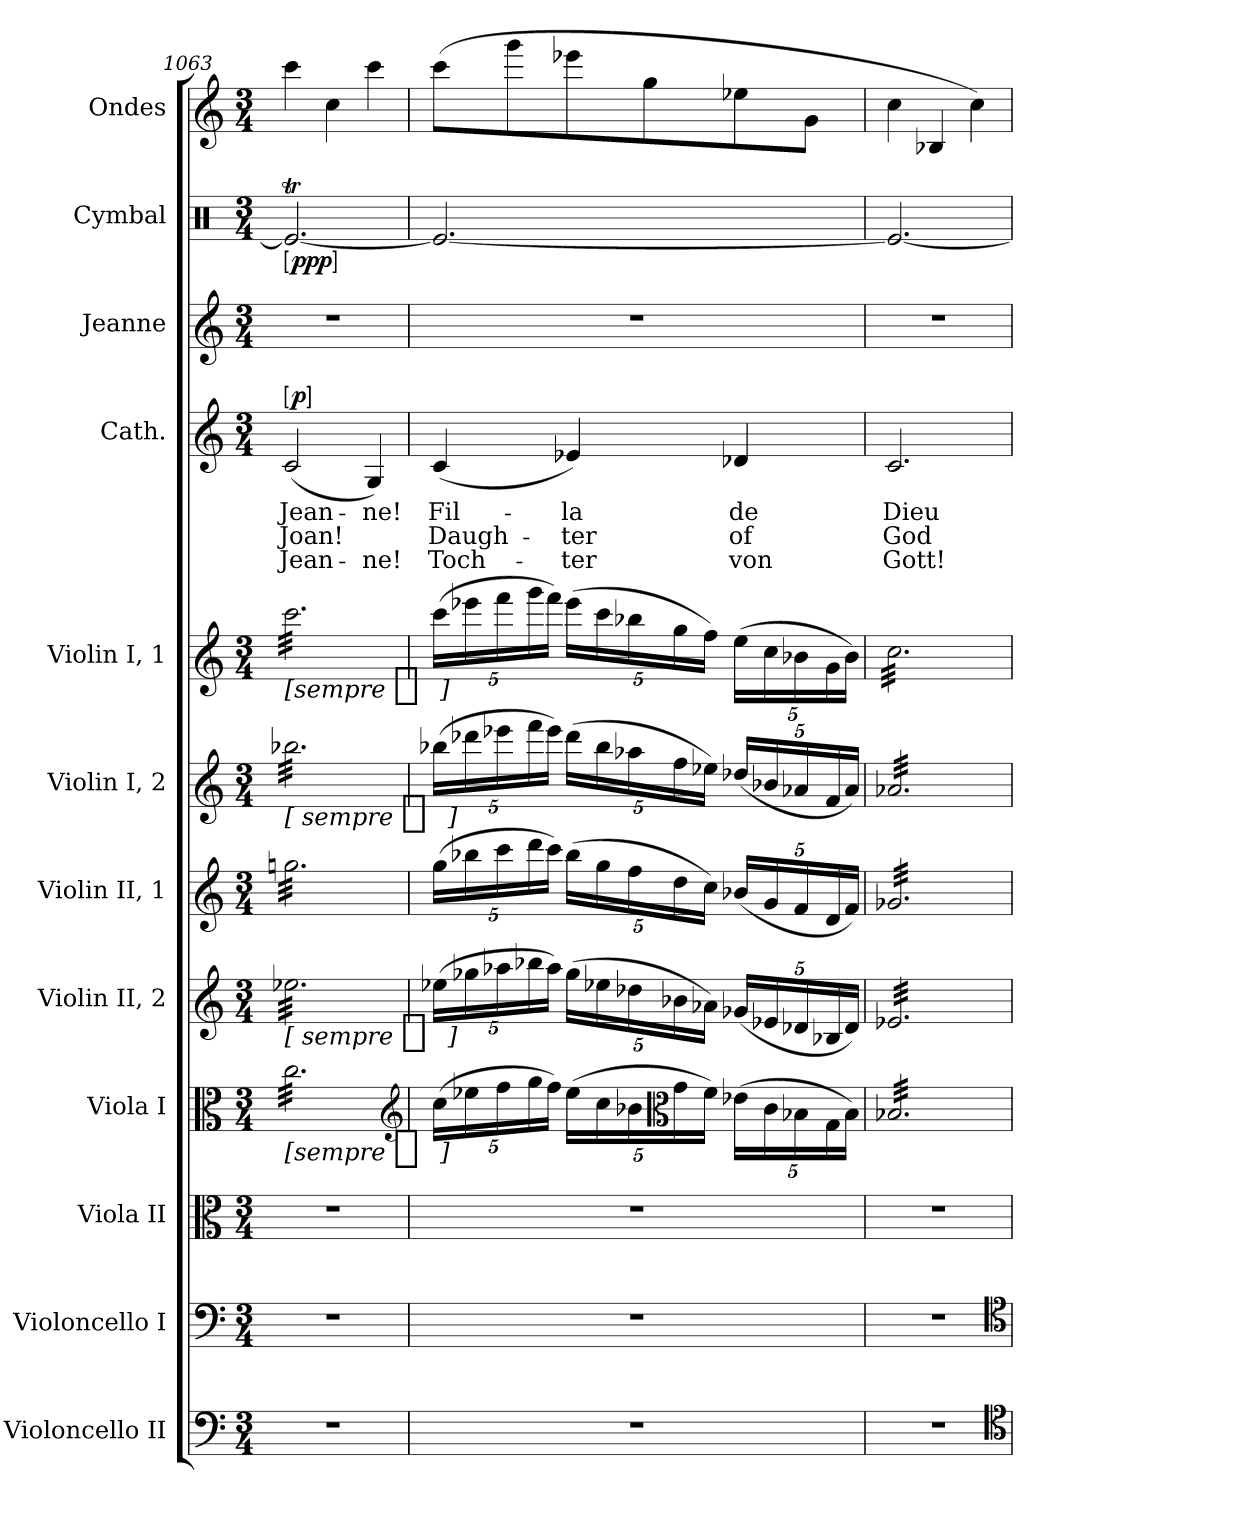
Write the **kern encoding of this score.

**kern	**kern	**kern	**kern	**dynam	**kern	**dynam	**kern	**kern	**dynam	**kern	**dynam	**kern	**text	**text	**text	**dynam	**kern	**kern	**dynam	**kern
*part12	*part11	*part10	*part9	*part9	*part8	*part8	*part7	*part6	*part6	*part5	*part5	*part4	*part4	*part4	*part4	*part4	*part3	*part2	*part2	*part1
*staff12	*staff11	*staff10	*staff9	*staff9	*staff8	*staff8	*staff7	*staff6	*staff6	*staff5	*staff5	*staff4	*staff4	*staff4	*staff4	*staff4	*staff3	*staff2	*staff2	*staff1
*I"Violoncello II	*I"Violoncello I	*I"Viola II	*I"Viola I	*	*I"Violin II, 2	*	*I"Violin II, 1	*I"Violin I, 2	*	*I"Violin I, 1	*	*I"Cath.	*	*	*	*	*I"Jeanne	*I"Cymbal	*	*I"Ondes
*I'Vc.	*I'Vc.	*I'Vla.	*I'Vla.	*	*I'Vln. 2	*	*I'Vln. 2	*I'Vln. 1	*	*I'Vln. 1	*	*	*	*	*	*	*	*	*	*I'Ond.
*clefF4	*clefF4	*clefC3	*clefC3	*	*clefG2	*	*clefG2	*clefG2	*	*clefG2	*	*clefG2	*	*	*	*	*clefG2	*clefX	*	*clefG2
*k[]	*k[]	*k[]	*k[]	*	*k[]	*	*k[]	*k[]	*	*k[]	*	*k[]	*	*	*	*	*k[]	*k[]	*	*k[]
*C:	*C:	*C:	*C:	*	*C:	*	*C:	*C:	*	*C:	*	*C:	*	*	*	*	*C:	*C:	*	*C:
*M3/4	*M3/4	*M3/4	*M3/4	*	*M3/4	*	*M3/4	*M3/4	*	*M3/4	*	*M3/4	*	*	*	*	*M3/4	*M3/4	*	*M3/4
=1063	=1063	=1063	=1063	=1063	=1063	=1063	=1063	=1063	=1063	=1063	=1063	=1063	=1063	=1063	=1063	=1063	=1063	=1063	=1063	=1063
!	!	!	!	!	!	!	!	!	!	!LO:TX:a:t=[con sord.]	!	!	!	!	!	!	!	!	!	!
!	!	!	!	!	!	!	!	!LO:TX:a:t=[con sord.]	!	!	!	!	!	!	!	!	!	!	!	!
!	!	!	!	!	!	!	!LO:TX:a:t=[con sord.]	!	!	!	!	!	!	!	!	!	!	!	!	!
!	!	!	!	!	!LO:TX:a:t=[con sord.]	!	!	!	!	!	!	!	!	!	!	!	!	!	!	!
!	!	!	!LO:TX:a:t=[con sord.]	!	!	!	!	!	!	!	!	!	!	!	!	!	!	!	!	!
!	!	!	!	!LO:DY:t=[sempre %s ]	!	!LO:DY:t=[ sempre %s ]	!	!	!LO:DY:t=[ sempre %s ]	!	!LO:DY:t=[sempre %s ]	!	!	!LO:LY:i	!	!LO:DY:a:ed=brack	!	!	!LO:DY:ed=brack	!
*	*	*	*tremolo	*	*	*	*	*	*	*	*	*	*	*	*	*	*	*	*	*
*	*	*	*	*	*tremolo	*	*	*	*	*	*	*	*	*	*	*	*	*	*	*
*	*	*	*	*	*	*	*tremolo	*	*	*	*	*	*	*	*	*	*	*	*	*
*	*	*	*	*	*	*	*	*tremolo	*	*	*	*	*	*	*	*	*	*	*	*
*	*	*	*	*	*	*	*	*	*	*tremolo	*	*	*	*	*	*	*	*	*	*
4%3r	4%3r	4%3r	32ccLLL	p	32ee-XLLL	p	32ggnLLL	32bb-XLLL	p	32cccLLL	p	(2c	Jean-	Joan!	Jean-	p	4%3r	2.Ret_	ppp	4ccc
.	.	.	32cc	.	32ee-X	.	32ggn	32bb-X	.	32ccc	.	.	.	.	.	.	.	.	.	.
.	.	.	32cc	.	32ee-X	.	32ggn	32bb-X	.	32ccc	.	.	.	.	.	.	.	.	.	.
.	.	.	32cc	.	32ee-X	.	32ggn	32bb-X	.	32ccc	.	.	.	.	.	.	.	.	.	.
.	.	.	32cc	.	32ee-X	.	32ggn	32bb-X	.	32ccc	.	.	.	.	.	.	.	.	.	.
.	.	.	32cc	.	32ee-X	.	32ggn	32bb-X	.	32ccc	.	.	.	.	.	.	.	.	.	.
.	.	.	32cc	.	32ee-X	.	32ggn	32bb-X	.	32ccc	.	.	.	.	.	.	.	.	.	.
.	.	.	32cc	.	32ee-X	.	32ggn	32bb-X	.	32ccc	.	.	.	.	.	.	.	.	.	.
.	.	.	32cc	.	32ee-X	.	32ggn	32bb-X	.	32ccc	.	.	.	.	.	.	.	.	.	4cc
.	.	.	32cc	.	32ee-X	.	32ggn	32bb-X	.	32ccc	.	.	.	.	.	.	.	.	.	.
.	.	.	32cc	.	32ee-X	.	32ggn	32bb-X	.	32ccc	.	.	.	.	.	.	.	.	.	.
.	.	.	32cc	.	32ee-X	.	32ggn	32bb-X	.	32ccc	.	.	.	.	.	.	.	.	.	.
.	.	.	32cc	.	32ee-X	.	32ggn	32bb-X	.	32ccc	.	.	.	.	.	.	.	.	.	.
.	.	.	32cc	.	32ee-X	.	32ggn	32bb-X	.	32ccc	.	.	.	.	.	.	.	.	.	.
.	.	.	32cc	.	32ee-X	.	32ggn	32bb-X	.	32ccc	.	.	.	.	.	.	.	.	.	.
.	.	.	32cc	.	32ee-X	.	32ggn	32bb-X	.	32ccc	.	.	.	.	.	.	.	.	.	.
.	.	.	32cc	.	32ee-X	.	32ggn	32bb-X	.	32ccc	.	4G)	ne!	.	ne!	.	.	.	.	4ccc
.	.	.	32cc	.	32ee-X	.	32ggn	32bb-X	.	32ccc	.	.	.	.	.	.	.	.	.	.
.	.	.	32cc	.	32ee-X	.	32ggn	32bb-X	.	32ccc	.	.	.	.	.	.	.	.	.	.
.	.	.	32cc	.	32ee-X	.	32ggn	32bb-X	.	32ccc	.	.	.	.	.	.	.	.	.	.
.	.	.	32cc	.	32ee-X	.	32ggn	32bb-X	.	32ccc	.	.	.	.	.	.	.	.	.	.
.	.	.	32cc	.	32ee-X	.	32ggn	32bb-X	.	32ccc	.	.	.	.	.	.	.	.	.	.
.	.	.	32cc	.	32ee-X	.	32ggn	32bb-X	.	32ccc	.	.	.	.	.	.	.	.	.	.
.	.	.	32ccJJJ	.	32ee-XJJJ	.	32ggnJJJ	32bb-XJJJ	.	32cccJJJ	.	.	.	.	.	.	.	.	.	.
*	*	*	*	*	*	*	*	*	*	*Xtremolo	*	*	*	*	*	*	*	*	*	*
*	*	*	*	*	*	*	*	*Xtremolo	*	*	*	*	*	*	*	*	*	*	*	*
*	*	*	*	*	*	*	*Xtremolo	*	*	*	*	*	*	*	*	*	*	*	*	*
*	*	*	*	*	*Xtremolo	*	*	*	*	*	*	*	*	*	*	*	*	*	*	*
*	*	*	*Xtremolo	*	*	*	*	*	*	*	*	*	*	*	*	*	*	*	*	*
*	*	*	*clefG2	*	*	*	*	*	*	*	*	*	*	*	*	*	*	*	*	*
=1064	=1064	=1064	=1064	=1064	=1064	=1064	=1064	=1064	=1064	=1064	=1064	=1064	=1064	=1064	=1064	=1064	=1064	=1064	=1064	=1064
!	!	!	!	!	!	!	!	!	!	!	!	!	!	!LO:LY:i	!	!	!	!	!	!
4%3r	4%3r	4%3r	(20ccLL	.	(20ee-XLL	.	(20ggLL	(20bb-XLL	.	(20cccLL	.	(4c	Fil-	Daugh-	Toch-	.	4%3r	2.Re_	.	(8cccL
.	.	.	20ee-X	.	20gg-X	.	20bb-X	20ddd-X	.	20eee-X	.	.	.	.	.	.	.	.	.	.
.	.	.	20ff	.	20aa-X	.	20ccc	20eee-X	.	20fff	.	.	.	.	.	.	.	.	.	.
.	.	.	.	.	.	.	.	.	.	.	.	.	.	.	.	.	.	.	.	8ggg
.	.	.	20gg	.	20bb-X	.	20ddd	20fff	.	20ggg	.	.	.	.	.	.	.	.	.	.
.	.	.	20ffJJ)	.	20aa-JJ)	.	20cccJJ)	20eee-JJ)	.	20fffJJ)	.	.	.	.	.	.	.	.	.	.
!	!	!	!	!	!	!	!	!	!	!	!	!	!	!LO:LY:i	!	!	!	!	!	!
.	.	.	(20ee-LL	.	(20gg-LL	.	(20bb-LL	(20ddd-LL	.	(20eee-LL	.	4e-X)	la	ter	ter	.	.	.	.	8eee-X
.	.	.	20cc	.	20ee-X	.	20gg	20bb-	.	20ccc	.	.	.	.	.	.	.	.	.	.
.	.	.	20b-X	.	20dd-X	.	20ff	20aa-X	.	20bb-X	.	.	.	.	.	.	.	.	.	.
.	.	.	.	.	.	.	.	.	.	.	.	.	.	.	.	.	.	.	.	8gg
*	*	*	*clefC3	*	*	*	*	*	*	*	*	*	*	*	*	*	*	*	*	*
.	.	.	20g	.	20b-X	.	20dd	20ff	.	20gg	.	.	.	.	.	.	.	.	.	.
.	.	.	20fJJ)	.	20a-XJJ)	.	20ccJJ)	20ee-XJJ)	.	20ffJJ)	.	.	.	.	.	.	.	.	.	.
!	!	!	!	!	!	!	!	!	!	!	!	!	!	!LO:LY:i	!	!	!	!	!	!
.	.	.	(20e-X\LL	.	(20g-XLL	.	(20b-XLL	(20dd-XLL	.	(20eeLL	.	4d-X	de	of	von	.	.	.	.	8ee-X
.	.	.	20c	.	20e-X	.	20g	20b-X	.	20cc	.	.	.	.	.	.	.	.	.	.
.	.	.	20B-X	.	20d-X	.	20f	20a-X	.	20b-X	.	.	.	.	.	.	.	.	.	.
.	.	.	.	.	.	.	.	.	.	.	.	.	.	.	.	.	.	.	.	8gJ
.	.	.	20G	.	20B-X	.	20d	20f	.	20g	.	.	.	.	.	.	.	.	.	.
.	.	.	20B-JJ)	.	20d-JJ)	.	20fJJ)	20a-JJ)	.	20b-JJ)	.	.	.	.	.	.	.	.	.	.
=1065	=1065	=1065	=1065	=1065	=1065	=1065	=1065	=1065	=1065	=1065	=1065	=1065	=1065	=1065	=1065	=1065	=1065	=1065	=1065	=1065
!	!	!	!	!	!	!	!	!	!	!	!	!	!	!LO:LY:i	!	!	!	!	!	!
*	*	*	*tremolo	*	*	*	*	*	*	*	*	*	*	*	*	*	*	*	*	*
*	*	*	*	*	*tremolo	*	*	*	*	*	*	*	*	*	*	*	*	*	*	*
*	*	*	*	*	*	*	*tremolo	*	*	*	*	*	*	*	*	*	*	*	*	*
*	*	*	*	*	*	*	*	*tremolo	*	*	*	*	*	*	*	*	*	*	*	*
*	*	*	*	*	*	*	*	*	*	*tremolo	*	*	*	*	*	*	*	*	*	*
4%3r	4%3r	4%3r	32B-XLLL	.	32e-XLLL	.	32g-XLLL	32a-XLLL	.	32ccLLL	.	2.c	Dieu	God	Gott!	.	4%3r	2.Re_	.	4cc
.	.	.	32B-X	.	32e-X	.	32g-X	32a-X	.	32cc	.	.	.	.	.	.	.	.	.	.
.	.	.	32B-X	.	32e-X	.	32g-X	32a-X	.	32cc	.	.	.	.	.	.	.	.	.	.
.	.	.	32B-X	.	32e-X	.	32g-X	32a-X	.	32cc	.	.	.	.	.	.	.	.	.	.
.	.	.	32B-X	.	32e-X	.	32g-X	32a-X	.	32cc	.	.	.	.	.	.	.	.	.	.
.	.	.	32B-X	.	32e-X	.	32g-X	32a-X	.	32cc	.	.	.	.	.	.	.	.	.	.
.	.	.	32B-X	.	32e-X	.	32g-X	32a-X	.	32cc	.	.	.	.	.	.	.	.	.	.
.	.	.	32B-X	.	32e-X	.	32g-X	32a-X	.	32cc	.	.	.	.	.	.	.	.	.	.
.	.	.	32B-X	.	32e-X	.	32g-X	32a-X	.	32cc	.	.	.	.	.	.	.	.	.	4B-X
.	.	.	32B-X	.	32e-X	.	32g-X	32a-X	.	32cc	.	.	.	.	.	.	.	.	.	.
.	.	.	32B-X	.	32e-X	.	32g-X	32a-X	.	32cc	.	.	.	.	.	.	.	.	.	.
.	.	.	32B-X	.	32e-X	.	32g-X	32a-X	.	32cc	.	.	.	.	.	.	.	.	.	.
.	.	.	32B-X	.	32e-X	.	32g-X	32a-X	.	32cc	.	.	.	.	.	.	.	.	.	.
.	.	.	32B-X	.	32e-X	.	32g-X	32a-X	.	32cc	.	.	.	.	.	.	.	.	.	.
.	.	.	32B-X	.	32e-X	.	32g-X	32a-X	.	32cc	.	.	.	.	.	.	.	.	.	.
.	.	.	32B-X	.	32e-X	.	32g-X	32a-X	.	32cc	.	.	.	.	.	.	.	.	.	.
.	.	.	32B-X	.	32e-X	.	32g-X	32a-X	.	32cc	.	.	.	.	.	.	.	.	.	4cc)
.	.	.	32B-X	.	32e-X	.	32g-X	32a-X	.	32cc	.	.	.	.	.	.	.	.	.	.
.	.	.	32B-X	.	32e-X	.	32g-X	32a-X	.	32cc	.	.	.	.	.	.	.	.	.	.
.	.	.	32B-X	.	32e-X	.	32g-X	32a-X	.	32cc	.	.	.	.	.	.	.	.	.	.
.	.	.	32B-X	.	32e-X	.	32g-X	32a-X	.	32cc	.	.	.	.	.	.	.	.	.	.
.	.	.	32B-X	.	32e-X	.	32g-X	32a-X	.	32cc	.	.	.	.	.	.	.	.	.	.
.	.	.	32B-X	.	32e-X	.	32g-X	32a-X	.	32cc	.	.	.	.	.	.	.	.	.	.
.	.	.	32B-XJJJ	.	32e-XJJJ	.	32g-XJJJ	32a-XJJJ	.	32ccJJJ	.	.	.	.	.	.	.	.	.	.
*	*	*	*	*	*	*	*	*	*	*Xtremolo	*	*	*	*	*	*	*	*	*	*
*	*	*	*	*	*	*	*	*Xtremolo	*	*	*	*	*	*	*	*	*	*	*	*
*	*	*	*	*	*	*	*Xtremolo	*	*	*	*	*	*	*	*	*	*	*	*	*
*	*	*	*	*	*Xtremolo	*	*	*	*	*	*	*	*	*	*	*	*	*	*	*
*	*	*	*Xtremolo	*	*	*	*	*	*	*	*	*	*	*	*	*	*	*	*	*
*clefC4	*clefC4	*	*	*	*	*	*	*	*	*	*	*	*	*	*	*	*	*	*	*
=	=	=	=	=	=	=	=	=	=	=	=	=	=	=	=	=	=	=	=	=
*-	*-	*-	*-	*-	*-	*-	*-	*-	*-	*-	*-	*-	*-	*-	*-	*-	*-	*-	*-	*-
